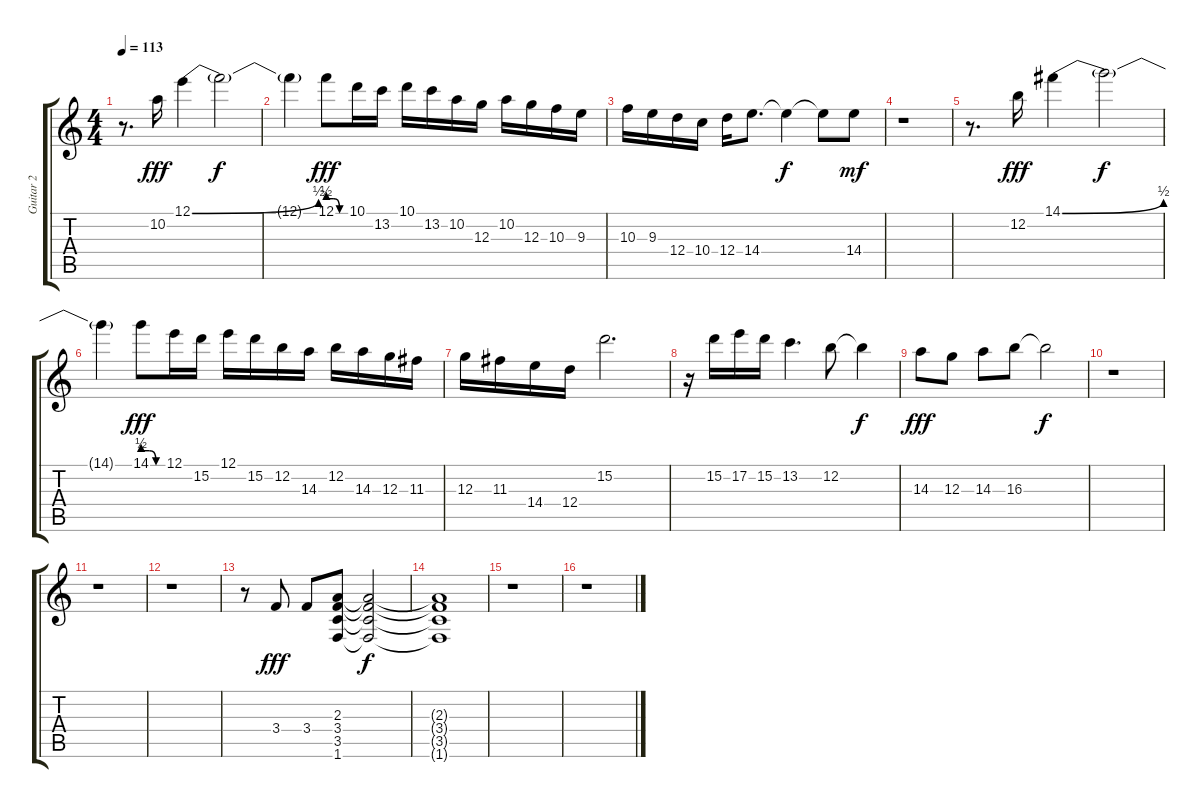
\track ("Guitar 2" "Guitar 2") {instrument overdrivenguitar}
\staff {score tabs}
\tuning (E4 B3 G3 D3 A2 E2) {hide}
\ts (4 4)
\tempo 113
\clef g2
\ks c
r.8{d dy f} 10.2.16{dy fff} 12.1{be (bend 0 0 60 2)}.4 12.1{t}.2{dy f} |
12.1{t}.4 12.1{be (custom 0 2 20 2 40 0 60 0)}.8{dy fff} 10.1.16 13.2.16 10.1.16 13.2.16 10.2.16 12.3.16 10.2.16 12.3.16 10.3.16 9.3.16 |
10.3.16 9.3.16 12.4.16 10.4.16 12.4.16 14.4.8{d} 14.4{t}.4{dy f} 14.4{t}.8 14.4.8{dy mf} |
r.1 |
r.8{d} 12.2.16{dy fff} 14.1{be (bend 0 0 60 2)}.4 14.1{t}.2{dy f} |
14.1{t}.4 14.1{be (custom 0 2 20 2 40 0 60 0)}.8{dy fff} 12.1.16 15.2.16 12.1.16 15.2.16 12.2.16 14.3.16 12.2.16 14.3.16 12.3.16 11.3.16 |
12.3.16 11.3.16 14.4.16 12.4.16 15.2.2{d} |
r.16 15.2.16 17.2.16 15.2.16 13.2.4{d} 12.2.8 12.2{t}.4{dy f} |
14.3.8{dy fff} 12.3.8 14.3.8 16.3.8 16.3{t}.2{dy f} |
r.1 |
r.1 |
r.1 |
r.8 3.4.8{dy fff} 3.4.8 (2.3 3.4 3.5 1.6).8 (2.3{t} 3.4{t} 3.5{t} 1.6{t}).2{dy f} |
(2.3{t} 3.4{t} 3.5{t} 1.6{t}).1 |
r.1 |
r.1
